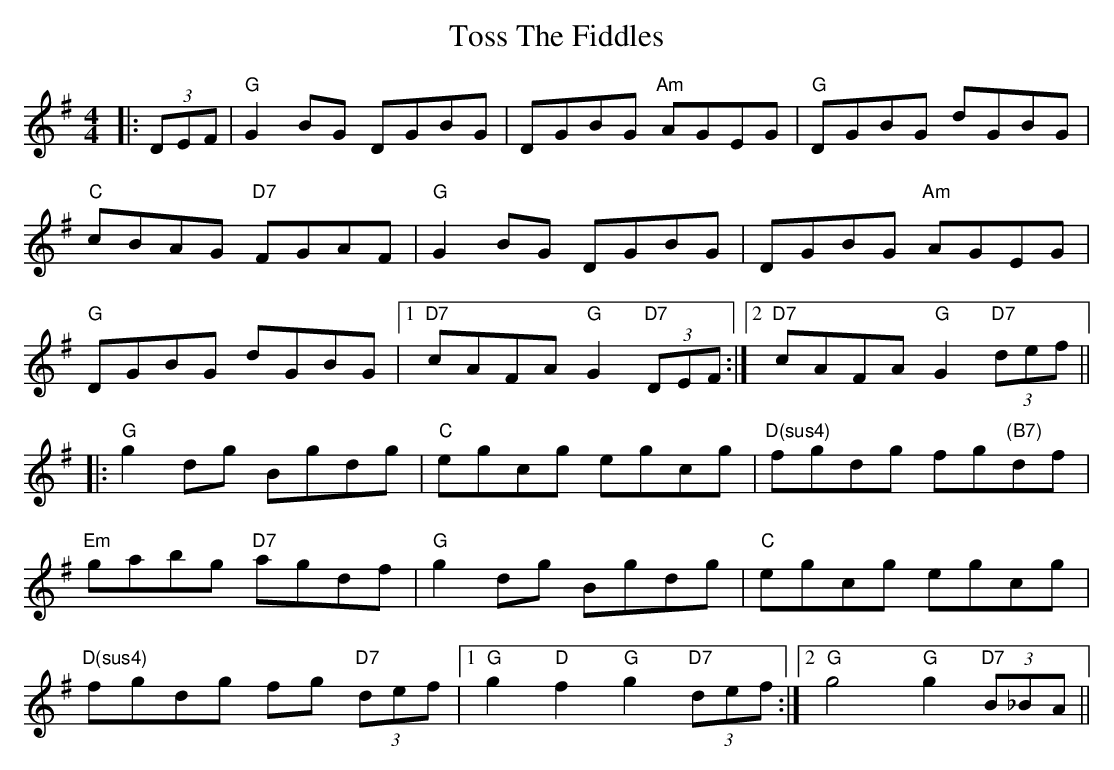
X:1
T: Toss The Fiddles
M: 4/4
L: 1/8
K: Gmaj
|:(3DEF|"G"G2BG DGBG|DGBG "Am"AGEG|"G"DGBG dGBG|
"C"cBAG "D7"FGAF|"G"G2BG DGBG|DGBG "Am"AGEG|
"G"DGBG dGBG|1 "D7"cAFA "G"G2 "D7"(3DEF:|2 "D7"cAFA "G"G2 "D7"(3def||
|:"G"g2dg Bgdg|"C"egcg egcg|"D(sus4)"fgdg fg"(B7)"df|
"Em"gabg "D7"agdf|"G"g2dg Bgdg|"C"egcg egcg|
"D(sus4)"fgdg fg "D7"(3def|1 "G"g2"D"f2 "G"g2 "D7"(3def:|2 "G"g4 "G"g2 "D7"(3B_BA||
